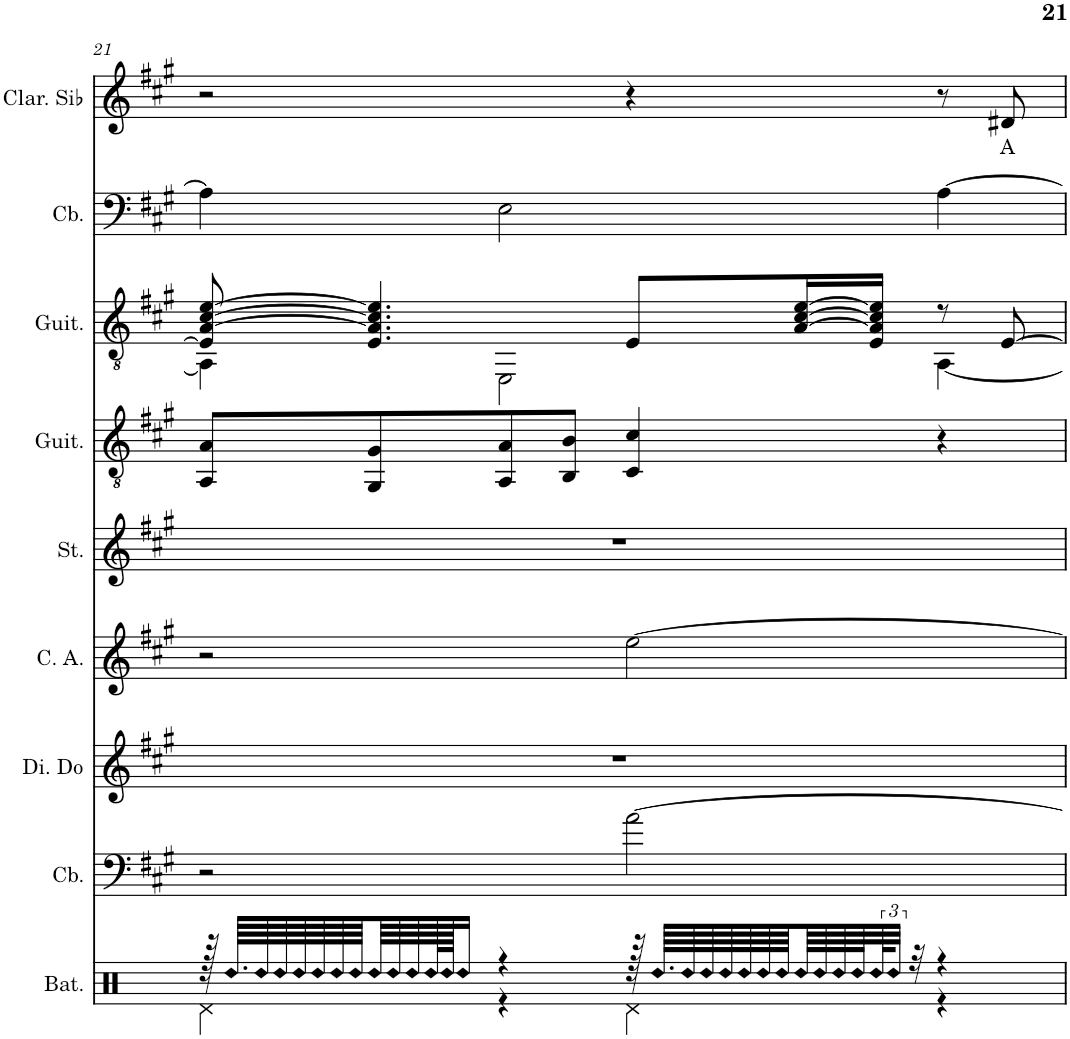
**kern	**kern	**kern	**kern	**kern	**kern	**kern	**kern	**kern	**text
*part9	*part8	*part7	*part6	*part5	*part4	*part3	*part2	*part1	*part1
*staff9	*staff8	*staff7	*staff6	*staff5	*staff4	*staff3	*staff2	*staff1	*staff1
*I"Batterie, Drums	*I"Contrebasse, Acoustic Bass	*I"Dizi en Do, Piccolo	*I"Cor anglais, English Horn	*I"Cordes, String Ensemble 2	*I"Guitare acoustique, Acoustic Guitar (steel)	*I"Guitare classique, Acoustic Guitar (nylon)	*I"Contrebasse, Acoustic Bass	*I"Clarinette en Sib	*
*I'Bat.	*I'Cb.	*I'Di. Do	*I'C. A.	*I'St.	*I'Guit.	*I'Guit.	*I'Cb.	*I'Clar. Sib	*
!!LO:PB:g=z
*clefX	*clefF4	*clefG2	*clefG2	*clefG2	*clefGv2	*clefGv2	*clefF4	*clefG2	*
*	*Trd7c12	*Trd-7c-12	*Trd4c7	*	*	*	*Trd7c12	*Trd1c2	*
*k[]	*k[f#c#g#]	*k[f#c#g#]	*k[f#c#g#]	*k[f#c#g#]	*k[f#c#g#]	*k[f#c#g#]	*k[f#c#g#]	*k[f#c#g#]	*
*M4/4	*M4/4	*M4/4	*M4/4	*M4/4	*M4/4	*M4/4	*M4/4	*M4/4	*
=21	=21	=21	=21	=21	=21	=21	=21	=21	=21
*^	*	*	*	*	*	*^	*	*	*
128r	4Rd\	2r	1r	2r	1r	8AA/ 8A/L	8E/] [8A/ [8c#/ [8e/	4AA\]	4A\]	2r	.
!LO:N:head=diamond	!	!	!	!	!	!	!	!	!	!	!
64.Rdd/LLLL	.	.	.	.	.	.	.	.	.	.	.
!LO:N:head=diamond	!	!	!	!	!	!	!	!	!	!	!
64Rdd/	.	.	.	.	.	.	.	.	.	.	.
!LO:N:head=diamond	!	!	!	!	!	!	!	!	!	!	!
64Rdd/	.	.	.	.	.	.	.	.	.	.	.
!LO:N:head=diamond	!	!	!	!	!	!	!	!	!	!	!
64Rdd/	.	.	.	.	.	.	.	.	.	.	.
!LO:N:head=diamond	!	!	!	!	!	!	!	!	!	!	!
64Rdd/	.	.	.	.	.	.	.	.	.	.	.
!LO:N:head=diamond	!	!	!	!	!	!	!	!	!	!	!
64Rdd/	.	.	.	.	.	.	.	.	.	.	.
!LO:N:head=diamond	!	!	!	!	!	!	!	!	!	!	!
64Rdd/	.	.	.	.	.	.	.	.	.	.	.
!LO:N:head=diamond	!	!	!	!	!	!	!	!	!	!	!
64Rdd/	.	.	.	.	.	8GG#/ 8G#/	4.E/ 4.A/] 4.c#/] 4.e/]	.	.	.	.
!LO:N:head=diamond	!	!	!	!	!	!	!	!	!	!	!
64Rdd/	.	.	.	.	.	.	.	.	.	.	.
!LO:N:head=diamond	!	!	!	!	!	!	!	!	!	!	!
64Rdd/	.	.	.	.	.	.	.	.	.	.	.
!LO:N:head=diamond	!	!	!	!	!	!	!	!	!	!	!
128Rdd/L	.	.	.	.	.	.	.	.	.	.	.
!LO:N:head=diamond	!	!	!	!	!	!	!	!	!	!	!
128Rdd/JJJ	.	.	.	.	.	.	.	.	.	.	.
!LO:N:head=diamond	!	!	!	!	!	!	!	!	!	!	!
16Rdd/JJ	.	.	.	.	.	.	.	.	.	.	.
4r	4r	.	.	.	.	8AA/ 8A/	.	2EE\	2E\	.	.
.	.	.	.	.	.	8BB/ 8B/J	.	.	.	.	.
128r	4Rd\	[2a\	.	[2ee\	.	4C#/ 4c#/	8E/L	.	.	4r	.
!LO:N:head=diamond	!	!	!	!	!	!	!	!	!	!	!
64.Rdd/LLLL	.	.	.	.	.	.	.	.	.	.	.
!LO:N:head=diamond	!	!	!	!	!	!	!	!	!	!	!
64Rdd/	.	.	.	.	.	.	.	.	.	.	.
!LO:N:head=diamond	!	!	!	!	!	!	!	!	!	!	!
64Rdd/	.	.	.	.	.	.	.	.	.	.	.
!LO:N:head=diamond	!	!	!	!	!	!	!	!	!	!	!
64Rdd/	.	.	.	.	.	.	.	.	.	.	.
!LO:N:head=diamond	!	!	!	!	!	!	!	!	!	!	!
64Rdd/	.	.	.	.	.	.	.	.	.	.	.
!LO:N:head=diamond	!	!	!	!	!	!	!	!	!	!	!
64Rdd/	.	.	.	.	.	.	.	.	.	.	.
!LO:N:head=diamond	!	!	!	!	!	!	!	!	!	!	!
64Rdd/	.	.	.	.	.	.	.	.	.	.	.
!LO:N:head=diamond	!	!	!	!	!	!	!	!	!	!	!
64Rdd/	.	.	.	.	.	.	[16A/ [16c#/ [16e/L	.	.	.	.
!LO:N:head=diamond	!	!	!	!	!	!	!	!	!	!	!
64Rdd/	.	.	.	.	.	.	.	.	.	.	.
!LO:N:head=diamond	!	!	!	!	!	!	!	!	!	!	!
64Rdd/	.	.	.	.	.	.	.	.	.	.	.
!LO:N:head=diamond	!	!	!	!	!	!	!	!	!	!	!
64Rdd/	.	.	.	.	.	.	.	.	.	.	.
!LO:N:head=diamond	!	!	!	!	!	!	!	!	!	!	!
96Rdd/J	.	.	.	.	.	.	16E/ 16A/] 16c#/] 16e/]JJ	.	.	.	.
!LO:N:head=diamond	!	!	!	!	!	!	!	!	!	!	!
48Rdd/JJJ	.	.	.	.	.	.	.	.	.	.	.
32r	.	.	.	.	.	.	.	.	.	.	.
4r	4r	.	.	.	.	4r	8r	[4AA\	[4A\	8r	.
!	!	!	!	!	!	!	!	!	!	!	!LO:LY:b
.	.	.	.	.	.	.	[8E/	.	.	8d#X/	A
*v	*v	*	*	*	*	*	*v	*v	*	*	*
=	=	=	=	=	=	=	=	=	=
*-	*-	*-	*-	*-	*-	*-	*-	*-	*-
